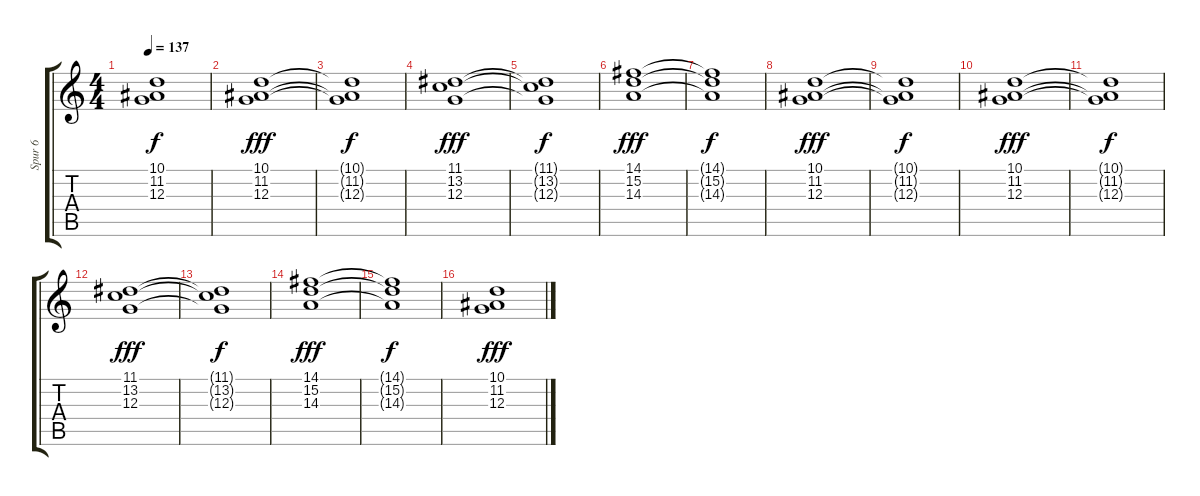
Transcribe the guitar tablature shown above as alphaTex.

\track ("Spur 6" "Spur 6") {instrument rockorgan}
\staff {score tabs}
\tuning (E4 B3 G3 D3 A2 E2) {hide}
\ts (4 4)
\tempo 137
\clef g2
\ks c
(10.1{t} 11.2{t} 12.3{t}).1{dy f} |
(10.1 11.2 12.3).1{dy fff} |
(10.1{t} 11.2{t} 12.3{t}).1{dy f} |
(11.1 13.2 12.3).1{dy fff} |
(11.1{t} 13.2{t} 12.3{t}).1{dy f} |
(14.1 15.2 14.3).1{dy fff} |
(14.1{t} 15.2{t} 14.3{t}).1{dy f} |
(10.1 11.2 12.3).1{dy fff} |
(10.1{t} 11.2{t} 12.3{t}).1{dy f} |
(10.1 11.2 12.3).1{dy fff} |
(10.1{t} 11.2{t} 12.3{t}).1{dy f} |
(11.1 13.2 12.3).1{dy fff} |
(11.1{t} 13.2{t} 12.3{t}).1{dy f} |
(14.1 15.2 14.3).1{dy fff} |
(14.1{t} 15.2{t} 14.3{t}).1{dy f} |
(10.1 11.2 12.3).1{dy fff}
